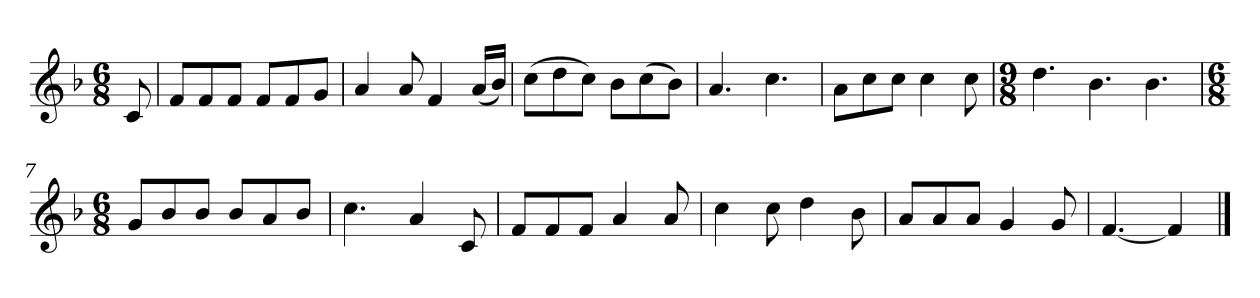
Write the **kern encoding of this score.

**kern
*part1
*staff1
*k[b-]
*M6/8
*MM120
=
8c
=1
8fL
8f
8fJ
8fL
8f
8gJ
=2
4a
8a
4f
(16aLL
16b-JJ)
=3
(8ccL
8dd
8ccJ)
8b-L
(8cc
8b-J)
=4
4.a
4.cc
=5
8aL
8cc
8ccJ
4cc
8cc
=6
*M9/8
4.dd
4.b-
4.b-
=7
*M6/8
8gL
8b-
8b-J
8b-L
8a
8b-J
=8
4.cc
4a
8c
=9
8fL
8f
8fJ
4a
8a
=10
4cc
8cc
4dd
8b-
=11
8aL
8a
8aJ
4g
8g
=12
[4.f
4f]
==
*-
